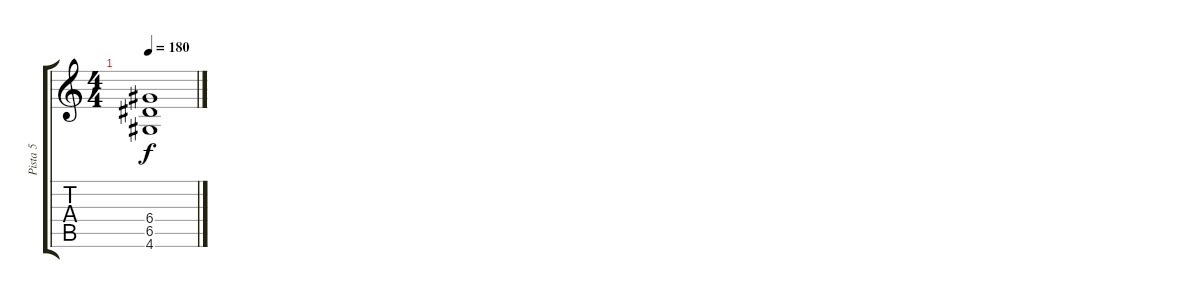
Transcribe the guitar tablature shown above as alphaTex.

\track ("Pista 5" "Pista 5") {instrument overdrivenguitar}
\staff {score tabs}
\tuning (E4 B3 G3 D3 A2 E2) {hide}
\ts (4 4)
\tempo 180
\clef g2
\ks c
(6.4{t} 6.5{t} 4.6{t}).1{dy f}
